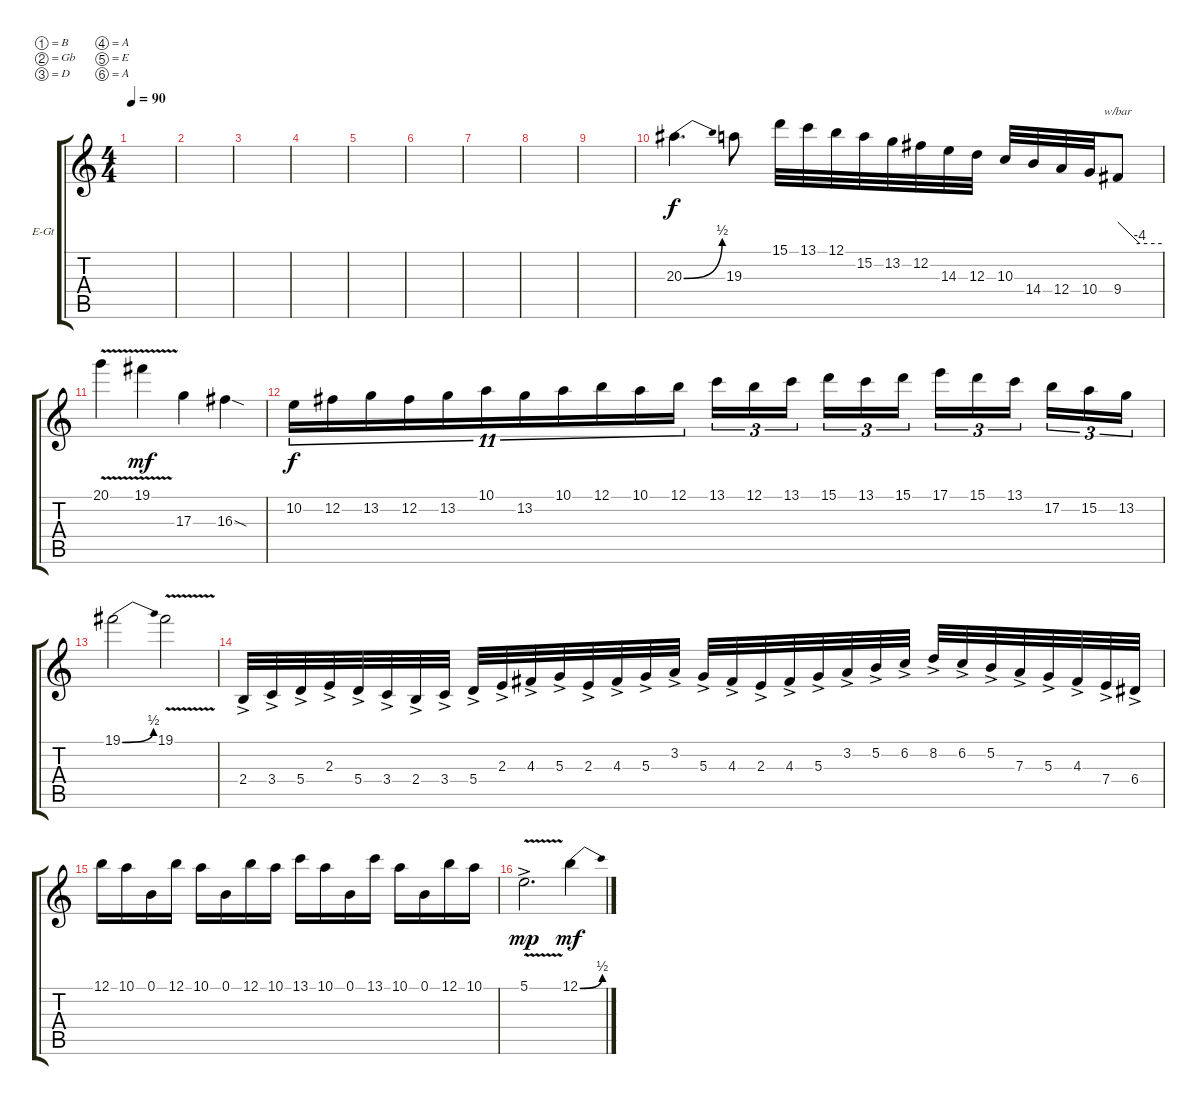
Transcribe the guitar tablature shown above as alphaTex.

\bracketExtendMode groupsimilarinstruments
\firstSystemTrackNameOrientation horizontal
\otherSystemsTrackNameOrientation horizontal
\track ("Harmony" "E-Gt") {instrument overdrivenguitar}
\staff {score tabs}
\tuning (B3 Gb3 D3 A2 E2 A1)
\ts (4 4)
\tempo 90
\clef g2
\ks c
|
|
|
|
|
|
|
|
|
20.3{be (bend 0 0 27 2)}.4{d} 19.3.8 15.1.32{dy f} 13.1.32 12.1.32 15.2.32 13.2.32 12.2.32 14.3.32 12.3.32 10.3.32 14.4.32 12.4.32 10.4.32 9.4.8{tbe (custom default 0 0 30 -16 60 -16)} |
20.1{v}.4 19.1{v}.4{dy mf} 17.3.4 16.3{sod}.4 |
10.2.16{tu (11 8) dy f} 12.2.16{tu (11 8)} 13.2.16{tu (11 8)} 12.2.16{tu (11 8)} 13.2.16{tu (11 8)} 10.1.16{tu (11 8)} 13.2.16{tu (11 8)} 10.1.16{tu (11 8)} 12.1.16{tu (11 8)} 10.1.16{tu (11 8)} 12.1.16{tu (11 8)} 13.1.16{tu (3 2)} 12.1.16{tu (3 2)} 13.1.16{tu (3 2)} 15.1.16{tu (3 2)} 13.1.16{tu (3 2)} 15.1.16{tu (3 2)} 17.1.16{tu (3 2)} 15.1.16{tu (3 2)} 13.1.16{tu (3 2)} 17.2.16{tu (3 2)} 15.2.16{tu (3 2)} 13.2.16{tu (3 2)} |
19.1{be (bend 0 0 59.4 2)}.2 19.1{v}.2 |
2.4{ac}.32 3.4{ac}.32 5.4{ac}.32 2.3{ac}.32 5.4{ac}.32 3.4{ac}.32 2.4{ac}.32 3.4{ac}.32 5.4{ac}.32 2.3{ac}.32 4.3{ac}.32 5.3{ac}.32 2.3{ac}.32 4.3{ac}.32 5.3{ac}.32 3.2{ac}.32 5.3{ac}.32 4.3{ac}.32 2.3{ac}.32 4.3{ac}.32 5.3{ac}.32 3.2{ac}.32 5.2{ac}.32 6.2{ac}.32 8.2{ac}.32 6.2{ac}.32 5.2{ac}.32 7.3{ac}.32 5.3{ac}.32 4.3{ac}.32 7.4{ac}.32 6.4{ac}.32 |
12.1.16 10.1.16 0.1.16 12.1.16 10.1.16 0.1.16 12.1.16 10.1.16 13.1.16 10.1.16 0.1.16 13.1.16 10.1.16 0.1.16 12.1.16 10.1.16 |
5.1{v ac}.2{d dy mp} 12.1{be (bend 0 0 60 2)}.4{dy mf}
